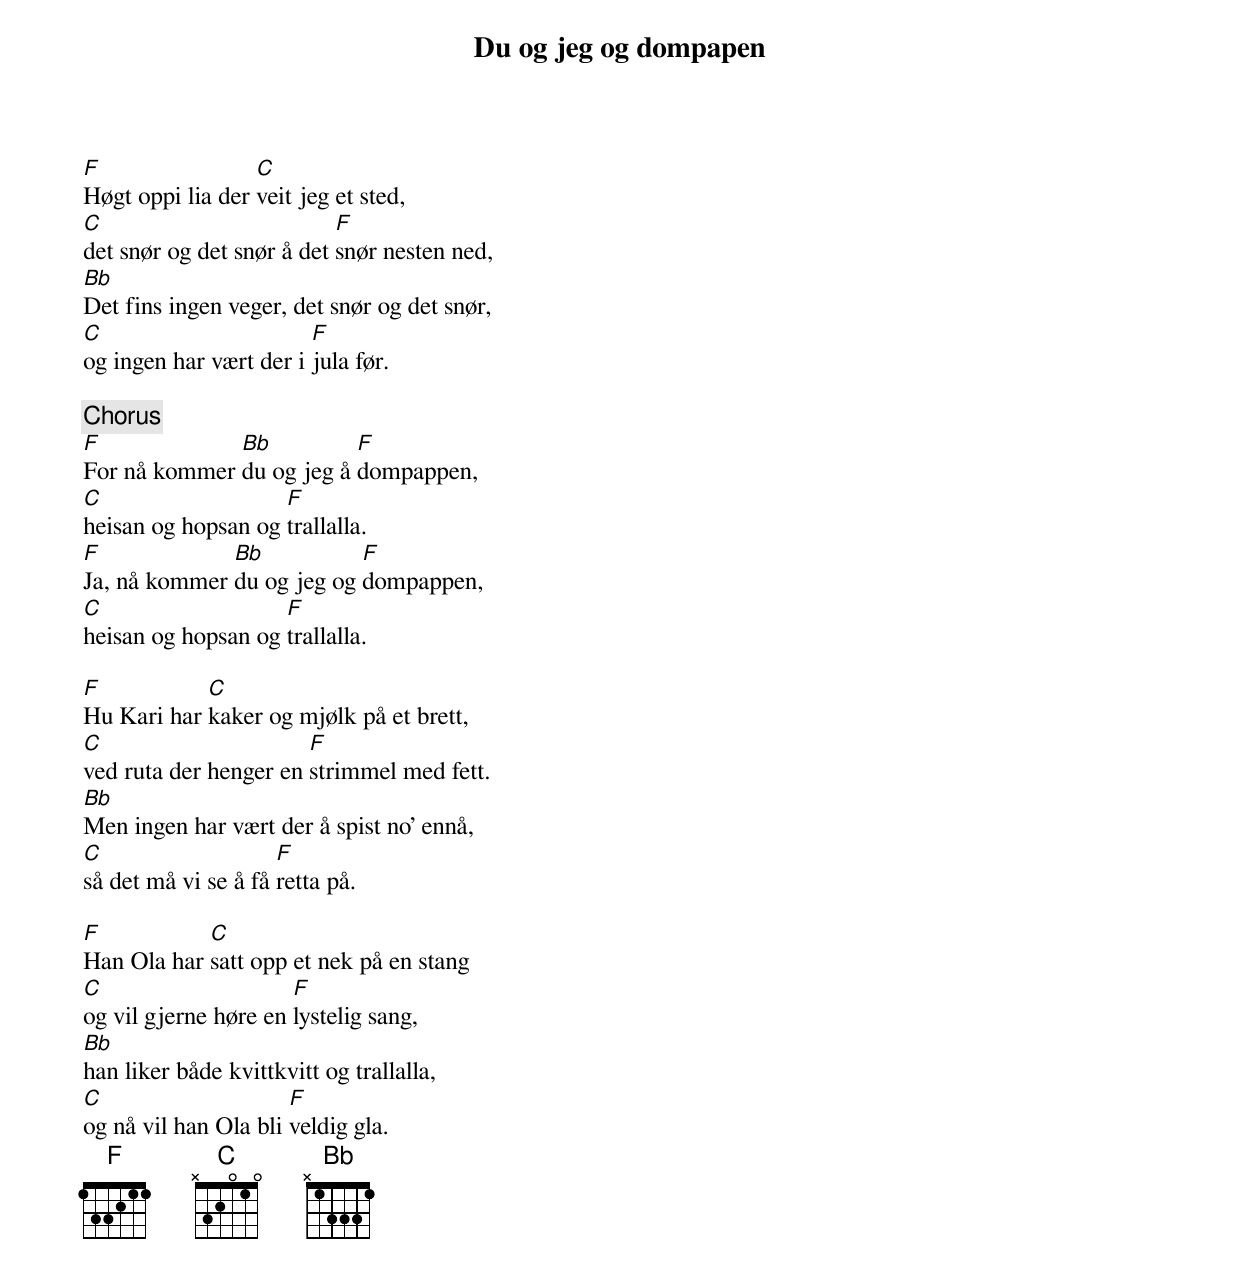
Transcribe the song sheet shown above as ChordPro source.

{title: Du og jeg og dompapen}
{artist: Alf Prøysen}
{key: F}
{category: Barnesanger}

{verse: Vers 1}
[F]Høgt oppi lia der [C]veit jeg et sted,
[C]det snør og det snør å det [F]snør nesten ned,
[Bb]Det fins ingen veger, det snør og det snør,
[C]og ingen har vært der i [F]jula før.

{chorus: Refreng}
[F]For nå kommer [Bb]du og jeg å [F]dompappen,
[C]heisan og hopsan og [F]trallalla.
[F]Ja, nå kommer [Bb]du og jeg og [F]dompappen,
[C]heisan og hopsan og [F]trallalla.

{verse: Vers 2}
[F]Hu Kari har [C]kaker og mjølk på et brett,
[C]ved ruta der henger en [F]strimmel med fett.
[Bb]Men ingen har vært der å spist no' ennå,
[C]så det må vi se å få [F]retta på.

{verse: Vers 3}
[F]Han Ola har [C]satt opp et nek på en stang
[C]og vil gjerne høre en [F]lystelig sang,
[Bb]han liker både kvittkvitt og trallalla,
[C]og nå vil han Ola bli [F]veldig gla.
